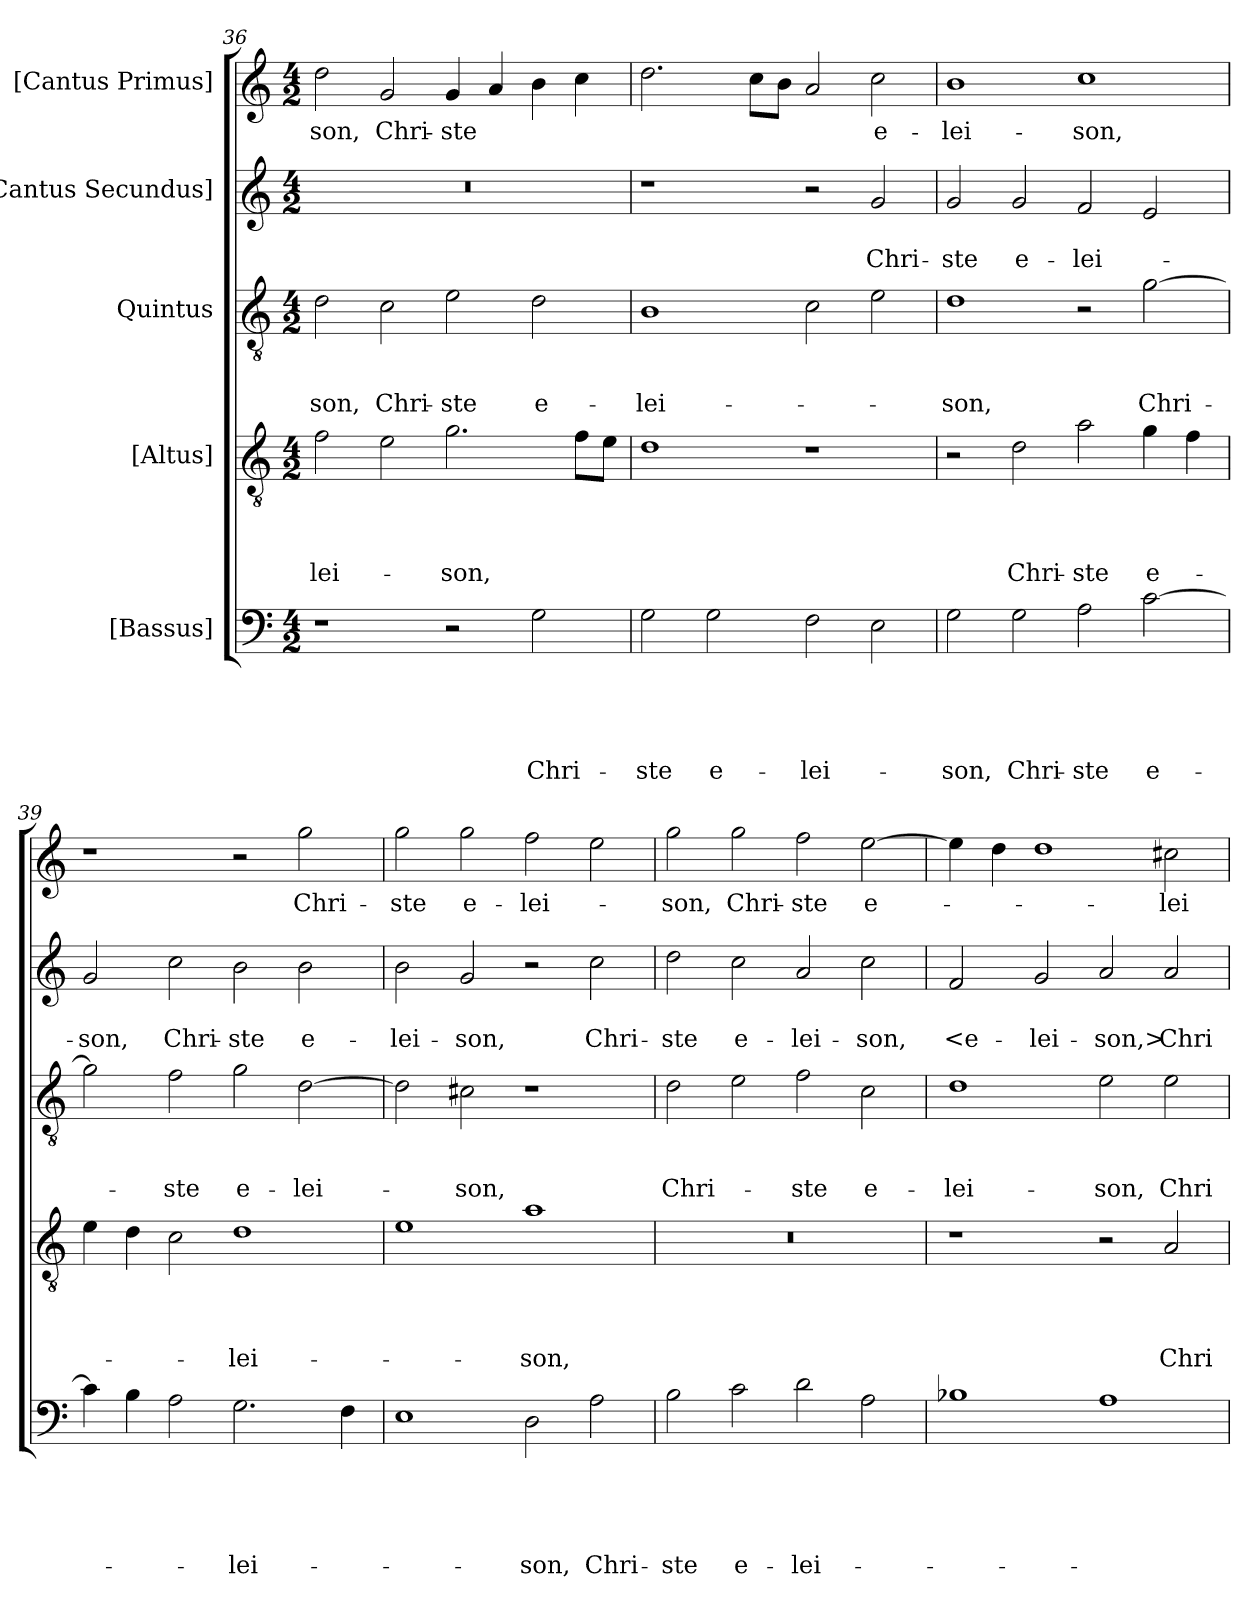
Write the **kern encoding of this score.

**kern	**text	**text	**text	**text	**text	**kern	**text	**text	**text	**text	**kern	**text	**text	**text	**kern	**text	**text	**kern	**text
*part5	*part5	*part5	*part5	*part5	*part5	*part4	*part4	*part4	*part4	*part4	*part3	*part3	*part3	*part3	*part2	*part2	*part2	*part1	*part1
*staff5	*staff5	*staff5	*staff5	*staff5	*staff5	*staff4	*staff4	*staff4	*staff4	*staff4	*staff3	*staff3	*staff3	*staff3	*staff2	*staff2	*staff2	*staff1	*staff1
*I"[Bassus]	*	*	*	*	*	*I"[Altus]	*	*	*	*	*I"Quintus	*	*	*	*I"[Cantus Secundus]	*	*	*I"[Cantus Primus]	*
*clefF4	*	*	*	*	*	*clefGv2	*	*	*	*	*clefGv2	*	*	*	*clefG2	*	*	*clefG2	*
*k[]	*	*	*	*	*	*k[]	*	*	*	*	*k[]	*	*	*	*k[]	*	*	*k[]	*
*M4/2	*	*	*	*	*	*M4/2	*	*	*	*	*M4/2	*	*	*	*M4/2	*	*	*M4/2	*
=36	=36	=36	=36	=36	=36	=36	=36	=36	=36	=36	=36	=36	=36	=36	=36	=36	=36	=36	=36
1r	.	.	.	.	.	2f\	.	.	.	-lei-	2d\	.	.	-son,	0r	.	.	2dd\	-son,
.	.	.	.	.	.	2e\	.	.	.	.	2c\	.	.	Chri-	.	.	.	2g/	Chri-
2r	.	.	.	.	.	2.g\	.	.	.	-son,	2e\	.	.	-ste	.	.	.	4g/	-ste
.	.	.	.	.	.	.	.	.	.	.	.	.	.	.	.	.	.	4a/	.
2G\	.	.	.	.	Chri-	.	.	.	.	.	2d\	.	.	e-	.	.	.	4b\	.
.	.	.	.	.	.	8f\L	.	.	.	.	.	.	.	.	.	.	.	4cc\	.
.	.	.	.	.	.	8e\J	.	.	.	.	.	.	.	.	.	.	.	.	.
=37	=37	=37	=37	=37	=37	=37	=37	=37	=37	=37	=37	=37	=37	=37	=37	=37	=37	=37	=37
2G\	.	.	.	.	-ste	1d\	.	.	.	.	1B\	.	.	-lei-	1r	.	.	2.dd\	.
2G\	.	.	.	.	e-	.	.	.	.	.	.	.	.	.	.	.	.	.	.
.	.	.	.	.	.	.	.	.	.	.	.	.	.	.	.	.	.	8cc\L	.
.	.	.	.	.	.	.	.	.	.	.	.	.	.	.	.	.	.	8b\J	.
2F\	.	.	.	.	-lei-	1r	.	.	.	.	2c\	.	.	.	2r	.	.	2a/	.
2E\	.	.	.	.	.	.	.	.	.	.	2e\	.	.	.	2g/	.	Chri-	2cc\	e-
=38	=38	=38	=38	=38	=38	=38	=38	=38	=38	=38	=38	=38	=38	=38	=38	=38	=38	=38	=38
2G\	.	.	.	.	-son,	2r	.	.	.	.	1d\	.	.	-son,	2g/	.	-ste	1b\	-lei-
2G\	.	.	.	.	Chri-	2d\	.	.	.	Chri-	.	.	.	.	2g/	.	e-	.	.
2A\	.	.	.	.	-ste	2a\	.	.	.	-ste	2r	.	.	.	2f/	.	-lei-	1cc\	-son,
[2c\	.	.	.	.	e-	4g\	.	.	.	e-	[2g\	.	.	Chri-	2e/	.	.	.	.
.	.	.	.	.	.	4f\	.	.	.	.	.	.	.	.	.	.	.	.	.
=39	=39	=39	=39	=39	=39	=39	=39	=39	=39	=39	=39	=39	=39	=39	=39	=39	=39	=39	=39
4c\]	.	.	.	.	.	4e\	.	.	.	.	2g\]	.	.	.	2g/	.	-son,	1r	.
4B\	.	.	.	.	.	4d\	.	.	.	.	.	.	.	.	.	.	.	.	.
2A\	.	.	.	.	.	2c\	.	.	.	.	2f\	.	.	-ste	2cc\	.	Chri-	.	.
2.G\	.	.	.	.	-lei-	1d/	.	.	.	-lei-	2g\	.	.	e-	2b\	.	-ste	2r	.
.	.	.	.	.	.	.	.	.	.	.	[2d\	.	.	-lei-	2b\	.	e-	2gg\	Chri-
4F\	.	.	.	.	.	.	.	.	.	.	.	.	.	.	.	.	.	.	.
=40	=40	=40	=40	=40	=40	=40	=40	=40	=40	=40	=40	=40	=40	=40	=40	=40	=40	=40	=40
1E\	.	.	.	.	.	1e\	.	.	.	.	2d\]	.	.	.	2b\	.	-lei-	2gg\	-ste
.	.	.	.	.	.	.	.	.	.	.	2c#X\	.	.	-son,	2g/	.	-son,	2gg\	e-
2D\	.	.	.	.	-son,	1a\	.	.	.	-son,	1r	.	.	.	2r	.	.	2ff\	-lei-
2A\	.	.	.	.	Chri-	.	.	.	.	.	.	.	.	.	2cc\	.	Chri-	2ee\	.
=41	=41	=41	=41	=41	=41	=41	=41	=41	=41	=41	=41	=41	=41	=41	=41	=41	=41	=41	=41
2B\	.	.	.	.	-ste	0r	.	.	.	.	2d\	.	.	Chri-	2dd\	.	-ste	2gg\	-son,
2c\	.	.	.	.	e-	.	.	.	.	.	2e\	.	.	.	2cc\	.	e-	2gg\	Chri-
2d\	.	.	.	.	-lei-	.	.	.	.	.	2f\	.	.	-ste	2a/	.	-lei-	2ff\	-ste
2A\	.	.	.	.	.	.	.	.	.	.	2c\	.	.	e-	2cc\	.	-son,	[2ee\	e-
=42	=42	=42	=42	=42	=42	=42	=42	=42	=42	=42	=42	=42	=42	=42	=42	=42	=42	=42	=42
1B-X\	.	.	.	.	.	1r	.	.	.	.	1d\	.	.	-lei-	2f/	.	<e-	4ee\]	.
.	.	.	.	.	.	.	.	.	.	.	.	.	.	.	.	.	.	4dd\	.
.	.	.	.	.	.	.	.	.	.	.	.	.	.	.	2g/	.	-lei-	1dd\	.
1A\	.	.	.	.	.	2r	.	.	.	.	2e\	.	.	-son,	2a/	.	-son,>	.	.
.	.	.	.	.	.	2A/	.	.	.	Chri-	2e\	.	.	Chri-	2a/	.	Chri-	2cc#X\	-lei-
=	=	=	=	=	=	=	=	=	=	=	=	=	=	=	=	=	=	=	=
*-	*-	*-	*-	*-	*-	*-	*-	*-	*-	*-	*-	*-	*-	*-	*-	*-	*-	*-	*-
